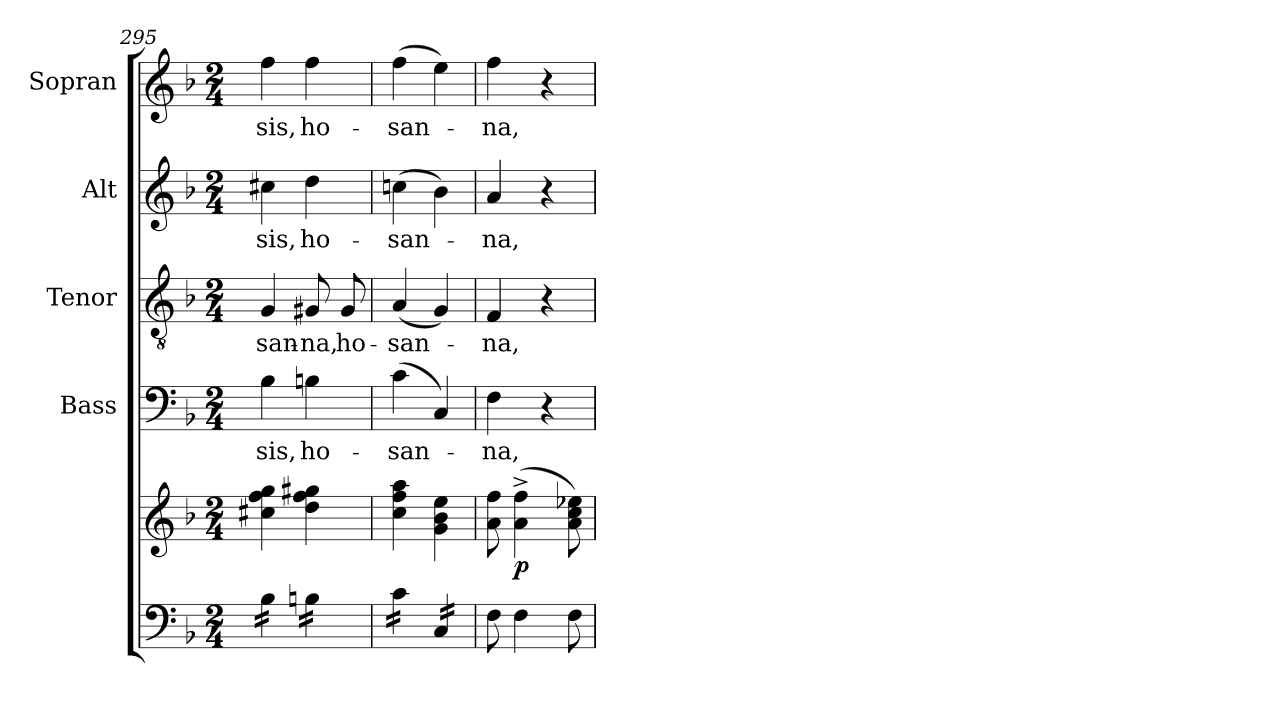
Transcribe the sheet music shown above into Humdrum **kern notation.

**kern	**kern	**dynam	**kern	**text	**kern	**text	**kern	**text	**kern	**text
*part5	*part5	*part5	*part4	*part4	*part3	*part3	*part2	*part2	*part1	*part1
*staff6	*staff5	*staff5/6	*staff4	*staff4	*staff3	*staff3	*staff2	*staff2	*staff1	*staff1
*	*	*	*I"Bass	*	*I"Tenor	*	*I"Alt	*	*I"Sopran	*
*	*	*	*I'B.	*	*I'T.	*	*I'A.	*	*I'S.	*
*clefF4	*clefG2	*	*clefF4	*	*clefGv2	*	*clefG2	*	*clefG2	*
*k[b-]	*k[b-]	*	*k[b-]	*	*k[b-]	*	*k[b-]	*	*k[b-]	*
*F:	*F:	*	*F:	*	*F:	*	*F:	*	*F:	*
*M2/4	*M2/4	*	*M2/4	*	*M2/4	*	*M2/4	*	*M2/4	*
=295	=295	=295	=295	=295	=295	=295	=295	=295	=295	=295
!	!	!	!	!LO:LY:b	!	!LO:LY:b	!	!LO:LY:b	!	!LO:LY:b
*tremolo	*	*	*	*	*	*	*	*	*	*
16B-\LL	4cc#X\ 4ff\ 4gg\	.	4B-\	-sis,	4G/	-san-	4cc#X\	-sis,	4ff\	-sis,
16B-\	.	.	.	.	.	.	.	.	.	.
16B-\	.	.	.	.	.	.	.	.	.	.
16B-\JJ	.	.	.	.	.	.	.	.	.	.
!	!	!	!	!LO:LY:b	!	!LO:LY:b	!	!LO:LY:b	!	!LO:LY:b
16Bn\LL	4dd\ 4ff\ 4gg#X\	.	4Bn\	ho-	8G#X/	-na,	4dd\	ho-	4ff\	ho-
16Bn\	.	.	.	.	.	.	.	.	.	.
!	!	!	!	!	!	!LO:LY:b	!	!	!	!
16Bn\	.	.	.	.	8G#/	ho-	.	.	.	.
16Bn\JJ	.	.	.	.	.	.	.	.	.	.
=296	=296	=296	=296	=296	=296	=296	=296	=296	=296	=296
!	!	!	!	!LO:LY:b	!	!LO:LY:b	!	!LO:LY:b	!	!LO:LY:b
16c\LL	4cc\ 4ff\ 4aa\	.	(>4c\	-san-	(<4A/	-san-	(>4ccn\	-san-	(>4ff\	-san-
16c\	.	.	.	.	.	.	.	.	.	.
16c\	.	.	.	.	.	.	.	.	.	.
16c\JJ	.	.	.	.	.	.	.	.	.	.
16C/LL	4g\ 4b-\ 4ee\	.	4C/)	.	4G/)	.	4b-\)	.	4ee\)	.
16C/	.	.	.	.	.	.	.	.	.	.
16C/	.	.	.	.	.	.	.	.	.	.
16C/JJ	.	.	.	.	.	.	.	.	.	.
*Xtremolo	*	*	*	*	*	*	*	*	*	*
=297	=297	=297	=297	=297	=297	=297	=297	=297	=297	=297
!	!	!	!	!LO:LY:b	!	!LO:LY:b	!	!LO:LY:b	!	!LO:LY:b
8F\	8a\ 8ff\	.	4F\	-na,	4F/	-na,	4a/	-na,	4ff\	-na,
!	!	!LO:DY:b	!	!	!	!	!	!	!	!
4F\	(>4a\^> 4ff\^>	p	.	.	.	.	.	.	.	.
.	.	.	4r	.	4r	.	4r	.	4r	.
8F\	8a\ 8cc\ 8ee-X\)	.	.	.	.	.	.	.	.	.
=	=	=	=	=	=	=	=	=	=	=
*-	*-	*-	*-	*-	*-	*-	*-	*-	*-	*-
